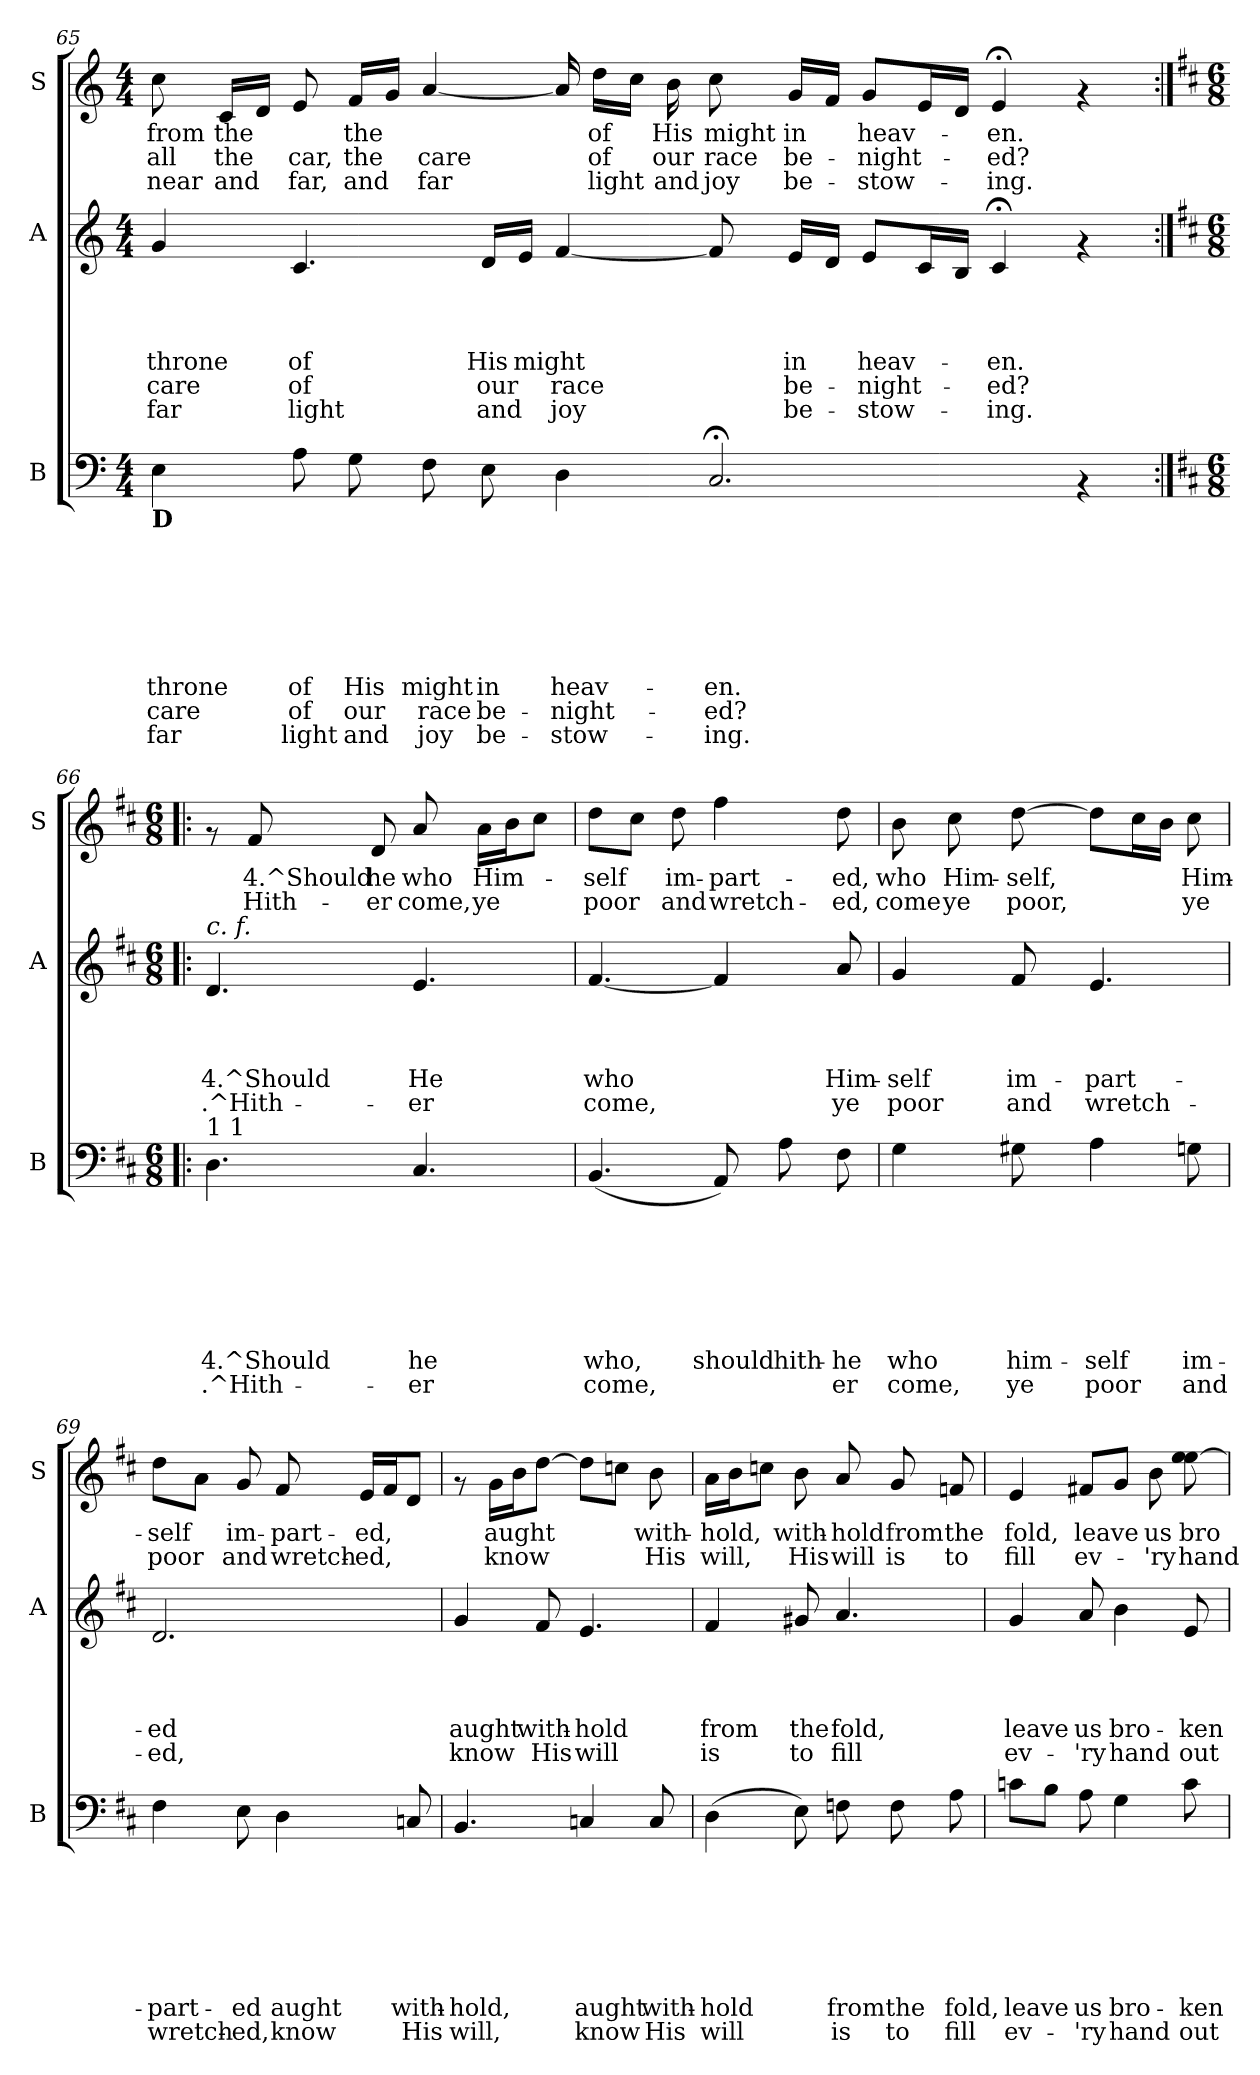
**kern	**text	**text	**text	**text	**text	**text	**text	**text	**text	**kern	**text	**text	**text	**text	**text	**text	**kern	**text	**text	**text
*part3	*part3	*part3	*part3	*part3	*part3	*part3	*part3	*part3	*part3	*part2	*part2	*part2	*part2	*part2	*part2	*part2	*part1	*part1	*part1	*part1
*staff3	*staff3	*staff3	*staff3	*staff3	*staff3	*staff3	*staff3	*staff3	*staff3	*staff2	*staff2	*staff2	*staff2	*staff2	*staff2	*staff2	*staff1	*staff1	*staff1	*staff1
*I"B	*	*	*	*	*	*	*	*	*	*I"A	*	*	*	*	*	*	*I"S	*	*	*
*I'B	*	*	*	*	*	*	*	*	*	*I'A	*	*	*	*	*	*	*I'S	*	*	*
!!LO:LB:g=z
*clefF4	*	*	*	*	*	*	*	*	*	*clefG2	*	*	*	*	*	*	*clefG2	*	*	*
*k[]	*	*	*	*	*	*	*	*	*	*k[]	*	*	*	*	*	*	*k[]	*	*	*
*C:	*	*	*	*	*	*	*	*	*	*C:	*	*	*	*	*	*	*C:	*	*	*
*M4/4	*	*	*	*	*	*	*	*	*	*M4/4	*	*	*	*	*	*	*M4/4	*	*	*
=65	=65	=65	=65	=65	=65	=65	=65	=65	=65	=65	=65	=65	=65	=65	=65	=65	=65	=65	=65	=65
!LO:TX:b:B:t=D	!	!	!	!	!	!	!	!	!	!	!	!	!	!	!	!	!	!	!	!
!	!	!	!	!	!	!	!LO:LY:b:rj	!LO:LY:b:rj	!LO:LY:b:rj	!	!	!	!	!LO:LY:b:rj	!LO:LY:b:rj	!LO:LY:b:rj	!	!LO:LY:b:rj	!LO:LY:b:rj	!LO:LY:b:rj
4E\	.	.	.	.	.	.	throne	care	far	4g/	.	.	.	throne	care	far	8cc\	from	all	near
!	!	!	!	!	!	!	!	!	!	!	!	!	!	!	!	!	!	!LO:LY:b:rj	!LO:LY:b:rj	!LO:LY:b:rj
.	.	.	.	.	.	.	.	.	.	.	.	.	.	.	.	.	16c/LL	the	the	and
.	.	.	.	.	.	.	.	.	.	.	.	.	.	.	.	.	16d/JJ	.	.	.
!	!	!	!	!	!	!	!LO:LY:b:rj	!LO:LY:b:rj	!LO:LY:b:rj	!	!	!	!	!LO:LY:b:rj	!LO:LY:b:rj	!LO:LY:b:rj	!	!	!LO:LY:b:rj	!LO:LY:b:rj
8A\	.	.	.	.	.	.	of	of	light	4.c/	.	.	.	of	of	light	8e/	.	car,	far,
!	!	!	!	!	!	!	!LO:LY:b:rj	!LO:LY:b:rj	!LO:LY:b:rj	!	!	!	!	!	!	!	!	!LO:LY:b:rj	!LO:LY:b:rj	!LO:LY:b:rj
8G\	.	.	.	.	.	.	His	our	and	.	.	.	.	.	.	.	16f/LL	the	the	and
.	.	.	.	.	.	.	.	.	.	.	.	.	.	.	.	.	16g/JJ	.	.	.
!	!	!	!	!	!	!	!LO:LY:b:rj	!LO:LY:b:rj	!LO:LY:b:rj	!	!	!	!	!	!	!	!	!	!LO:LY:b:rj	!LO:LY:b:rj
8F\	.	.	.	.	.	.	might	race	joy	.	.	.	.	.	.	.	[<4a/	.	care	far
!	!	!	!	!	!	!	!LO:LY:b:rj	!LO:LY:b:rj	!LO:LY:b:rj	!	!	!	!	!LO:LY:b:rj	!LO:LY:b:rj	!LO:LY:b:rj	!	!	!	!
8E\	.	.	.	.	.	.	in	be-	be-	16d/LL	.	.	.	His	our	and	.	.	.	.
!	!	!	!	!	!	!	!	!	!	!	!	!	!	!LO:LY:b:rj	!	!	!	!	!	!
.	.	.	.	.	.	.	.	.	.	16e/JJ	.	.	.	might	.	.	.	.	.	.
!	!	!	!	!	!	!	!LO:LY:b:rj	!LO:LY:b:rj	!LO:LY:b:rj	!	!	!	!	!	!LO:LY:b:rj	!LO:LY:b:rj	!	!	!	!
4D\	.	.	.	.	.	.	heav-	-night-	-stow-	[<4f/	.	.	.	.	race	joy	16a/]	.	.	.
!	!	!	!	!	!	!	!	!	!	!	!	!	!	!	!	!	!	!LO:LY:b:rj	!LO:LY:b:rj	!LO:LY:b:rj
.	.	.	.	.	.	.	.	.	.	.	.	.	.	.	.	.	16dd\LL	of	of	light
.	.	.	.	.	.	.	.	.	.	.	.	.	.	.	.	.	16cc\JJ	.	.	.
!	!	!	!	!	!	!	!	!	!	!	!	!	!	!	!	!	!	!LO:LY:b:rj	!LO:LY:b:rj	!LO:LY:b:rj
.	.	.	.	.	.	.	.	.	.	.	.	.	.	.	.	.	16b\	His	our	and
!	!	!	!	!	!	!	!LO:LY:b:rj	!LO:LY:b:rj	!LO:LY:b:rj	!	!	!	!	!	!	!	!	!LO:LY:b:rj	!LO:LY:b:rj	!LO:LY:b:rj
2.C;</	.	.	.	.	.	.	-en.	-ed?	-ing.	8f/]	.	.	.	.	.	.	8cc\	might	race	joy
!	!	!	!	!	!	!	!	!	!	!	!	!	!	!LO:LY:b:rj	!LO:LY:b:rj	!LO:LY:b:rj	!	!LO:LY:b:rj	!LO:LY:b:rj	!LO:LY:b:rj
.	.	.	.	.	.	.	.	.	.	16e/LL	.	.	.	in	be-	be-	16g/LL	in	be-	be-
.	.	.	.	.	.	.	.	.	.	16d/JJ	.	.	.	.	.	.	16f/JJ	.	.	.
!	!	!	!	!	!	!	!	!	!	!	!	!	!	!LO:LY:b:rj	!LO:LY:b:rj	!LO:LY:b:rj	!	!LO:LY:b:rj	!LO:LY:b:rj	!LO:LY:b:rj
.	.	.	.	.	.	.	.	.	.	8e/L	.	.	.	heav-	-night-	-stow-	8g/L	heav-	-night-	-stow-
.	.	.	.	.	.	.	.	.	.	16c/L	.	.	.	.	.	.	16e/L	.	.	.
.	.	.	.	.	.	.	.	.	.	16B/JJ	.	.	.	.	.	.	16d/JJ	.	.	.
!	!	!	!	!	!	!	!	!	!	!	!	!	!	!LO:LY:b:rj	!LO:LY:b:rj	!LO:LY:b:rj	!	!LO:LY:b:rj	!LO:LY:b:rj	!LO:LY:b:rj
.	.	.	.	.	.	.	.	.	.	4c;</	.	.	.	-en.	-ed?	-ing.	4e;</	-en.	-ed?	-ing.
4rAA	.	.	.	.	.	.	.	.	.	4rf	.	.	.	.	.	.	4rf	.	.	.
!!LO:LB:g=z
=66:|!|:	=66:|!|:	=66:|!|:	=66:|!|:	=66:|!|:	=66:|!|:	=66:|!|:	=66:|!|:	=66:|!|:	=66:|!|:	=66:|!|:	=66:|!|:	=66:|!|:	=66:|!|:	=66:|!|:	=66:|!|:	=66:|!|:	=66:|!|:	=66:|!|:	=66:|!|:	=66:|!|:
*k[f#c#]	*	*	*	*	*	*	*	*	*	*k[f#c#]	*	*	*	*	*	*	*k[f#c#]	*	*	*
*D:	*	*	*	*	*	*	*	*	*	*D:	*	*	*	*	*	*	*D:	*	*	*
*M6/8	*	*	*	*	*	*	*	*	*	*M6/8	*	*	*	*	*	*	*M6/8	*	*	*
!	!	!	!	!	!	!	!	!	!	!LO:TX:a:i:t=c. f.	!	!	!	!	!	!	!	!	!	!
!LO:TX:a:t=1 1	!	!	!	!	!	!	!	!	!	!	!	!	!	!	!	!	!	!	!	!
!	!	!	!	!	!	!	!LO:LY:b:rj	!LO:LY:b:rj	!	!	!	!	!	!LO:LY:b:rj	!LO:LY:b:rj	!	!	!	!	!
4.D\	.	.	.	.	.	.	4.^Should	.^Hith-	.	4.d/	.	.	.	4.^Should	.^Hith-	.	8rf	.	.	.
!	!	!	!	!	!	!	!	!	!	!	!	!	!	!	!	!	!	!LO:LY:b:rj	!LO:LY:b:rj	!
.	.	.	.	.	.	.	.	.	.	.	.	.	.	.	.	.	8f#/	4.^Should	Hith-	.
!	!	!	!	!	!	!	!	!	!	!	!	!	!	!	!	!	!	!LO:LY:b:rj	!LO:LY:b:rj	!
.	.	.	.	.	.	.	.	.	.	.	.	.	.	.	.	.	8d/	he	-er	.
!	!	!	!	!	!	!	!LO:LY:b:rj	!LO:LY:b:rj	!	!	!	!	!	!LO:LY:b:rj	!LO:LY:b:rj	!	!	!LO:LY:b:rj	!LO:LY:b:rj	!
4.C#/	.	.	.	.	.	.	he	-er	.	4.e/	.	.	.	He	-er	.	8a/	who	come,	.
!	!	!	!	!	!	!	!	!	!	!	!	!	!	!	!	!	!	!LO:LY:b:rj	!LO:LY:b:rj	!
.	.	.	.	.	.	.	.	.	.	.	.	.	.	.	.	.	16a\LL	Him-	ye	.
.	.	.	.	.	.	.	.	.	.	.	.	.	.	.	.	.	16b\J	.	.	.
.	.	.	.	.	.	.	.	.	.	.	.	.	.	.	.	.	8cc#\J	.	.	.
=67	=67	=67	=67	=67	=67	=67	=67	=67	=67	=67	=67	=67	=67	=67	=67	=67	=67	=67	=67	=67
!	!	!	!	!	!	!	!LO:LY:b:rj	!LO:LY:b:rj	!	!	!	!	!	!LO:LY:b:rj	!LO:LY:b:rj	!	!	!LO:LY:b:rj	!LO:LY:b:rj	!
(<4.BB/	.	.	.	.	.	.	who,	come,	.	[<4.f#/	.	.	.	who	come,	.	8dd\L	-self	poor	.
.	.	.	.	.	.	.	.	.	.	.	.	.	.	.	.	.	8cc#\J	.	.	.
!	!	!	!	!	!	!	!	!	!	!	!	!	!	!	!	!	!	!LO:LY:b:rj	!LO:LY:b:rj	!
.	.	.	.	.	.	.	.	.	.	.	.	.	.	.	.	.	8dd\	im-	and	.
!	!	!	!	!	!	!	!LO:LY:b:rj	!	!	!	!	!	!	!	!	!	!	!LO:LY:b:rj	!LO:LY:b:rj	!
8AA/)	.	.	.	.	.	.	should	.	.	4f#/]	.	.	.	.	.	.	4ff#\	-part-	wretch-	.
!	!	!	!	!	!	!	!LO:LY:b:rj	!	!	!	!	!	!	!	!	!	!	!	!	!
8A\	.	.	.	.	.	.	hith-	.	.	.	.	.	.	.	.	.	.	.	.	.
!	!	!	!	!	!	!	!LO:LY:b:rj	!LO:LY:b:rj	!	!	!	!	!	!LO:LY:b:rj	!LO:LY:b:rj	!	!	!LO:LY:b:rj	!LO:LY:b:rj	!
8F#\	.	.	.	.	.	.	-he	er	.	8a/	.	.	.	Him-	ye	.	8dd\	-ed,	-ed,	.
=68	=68	=68	=68	=68	=68	=68	=68	=68	=68	=68	=68	=68	=68	=68	=68	=68	=68	=68	=68	=68
!	!	!	!	!	!	!	!LO:LY:b:rj	!LO:LY:b:rj	!	!	!	!	!	!LO:LY:b:rj	!LO:LY:b:rj	!	!	!LO:LY:b:rj	!LO:LY:b:rj	!
4G\	.	.	.	.	.	.	who	come,	.	4g/	.	.	.	-self	poor	.	8b\	who	come	.
!	!	!	!	!	!	!	!	!	!	!	!	!	!	!	!	!	!	!LO:LY:b:rj	!LO:LY:b:rj	!
.	.	.	.	.	.	.	.	.	.	.	.	.	.	.	.	.	8cc#\	Him-	ye	.
!	!	!	!	!	!	!	!LO:LY:b:rj	!LO:LY:b:rj	!	!	!	!	!	!LO:LY:b:rj	!LO:LY:b:rj	!	!	!LO:LY:b:rj	!LO:LY:b:rj	!
8G#X\	.	.	.	.	.	.	him-	ye	.	8f#/	.	.	.	im-	and	.	[>8dd\	-self,	poor,	.
!	!	!	!	!	!	!	!LO:LY:b:rj	!LO:LY:b:rj	!	!	!	!	!	!LO:LY:b:rj	!LO:LY:b:rj	!	!	!	!	!
4A\	.	.	.	.	.	.	-self	poor	.	4.e/	.	.	.	-part-	wretch-	.	8dd\L]	.	.	.
.	.	.	.	.	.	.	.	.	.	.	.	.	.	.	.	.	16cc#\L	.	.	.
.	.	.	.	.	.	.	.	.	.	.	.	.	.	.	.	.	16b\JJ	.	.	.
!	!	!	!	!	!	!	!LO:LY:b:rj	!LO:LY:b:rj	!	!	!	!	!	!	!	!	!	!LO:LY:b:rj	!LO:LY:b:rj	!
8Gn\	.	.	.	.	.	.	im-	and	.	.	.	.	.	.	.	.	8cc#\	Him-	ye	.
!!LO:PB:g=z
=69	=69	=69	=69	=69	=69	=69	=69	=69	=69	=69	=69	=69	=69	=69	=69	=69	=69	=69	=69	=69
!	!	!	!	!	!	!	!LO:LY:b:rj	!LO:LY:b:rj	!	!	!	!	!	!LO:LY:b:rj	!LO:LY:b:rj	!	!	!LO:LY:b:rj	!LO:LY:b:rj	!
4F#\	.	.	.	.	.	.	-part-	wretch-	.	2.d/	.	.	.	-ed	-ed,	.	8dd\L	-self	poor	.
.	.	.	.	.	.	.	.	.	.	.	.	.	.	.	.	.	8a\J	.	.	.
!	!	!	!	!	!	!	!LO:LY:b:rj	!LO:LY:b:rj	!	!	!	!	!	!	!	!	!	!LO:LY:b:rj	!LO:LY:b:rj	!
8E\	.	.	.	.	.	.	-ed	-ed,	.	.	.	.	.	.	.	.	8g/	im-	and	.
!	!	!	!	!	!	!	!LO:LY:b:rj	!LO:LY:b:rj	!	!	!	!	!	!	!	!	!	!LO:LY:b:rj	!LO:LY:b:rj	!
4D\	.	.	.	.	.	.	aught	know	.	.	.	.	.	.	.	.	8f#/	-part-	wretch-	.
!	!	!	!	!	!	!	!	!	!	!	!	!	!	!	!	!	!	!LO:LY:b:rj	!LO:LY:b:rj	!
.	.	.	.	.	.	.	.	.	.	.	.	.	.	.	.	.	16e/LL	-ed,	-ed,	.
.	.	.	.	.	.	.	.	.	.	.	.	.	.	.	.	.	16f#/J	.	.	.
!	!	!	!	!	!	!	!LO:LY:b:rj	!LO:LY:b:rj	!	!	!	!	!	!	!	!	!	!	!	!
8Cn/	.	.	.	.	.	.	with-	His	.	.	.	.	.	.	.	.	8d/J	.	.	.
=70	=70	=70	=70	=70	=70	=70	=70	=70	=70	=70	=70	=70	=70	=70	=70	=70	=70	=70	=70	=70
!	!	!	!	!	!	!	!LO:LY:b:rj	!LO:LY:b:rj	!	!	!	!	!	!LO:LY:b:rj	!LO:LY:b:rj	!	!	!	!	!
4.BB/	.	.	.	.	.	.	-hold,	will,	.	4g/	.	.	.	aught	know	.	8rf	.	.	.
!	!	!	!	!	!	!	!	!	!	!	!	!	!	!	!	!	!	!LO:LY:b:rj	!LO:LY:b:rj	!
.	.	.	.	.	.	.	.	.	.	.	.	.	.	.	.	.	16g\LL	aught	know	.
.	.	.	.	.	.	.	.	.	.	.	.	.	.	.	.	.	16b\J	.	.	.
!	!	!	!	!	!	!	!	!	!	!	!	!	!	!LO:LY:b:rj	!LO:LY:b:rj	!	!	!	!	!
.	.	.	.	.	.	.	.	.	.	8f#/	.	.	.	with-	His	.	[>8dd\J	.	.	.
!	!	!	!	!	!	!	!LO:LY:b:rj	!LO:LY:b:rj	!	!	!	!	!	!LO:LY:b:rj	!LO:LY:b:rj	!	!	!	!	!
4Cn/	.	.	.	.	.	.	aught	know	.	4.e/	.	.	.	-hold	will	.	8dd\L]	.	.	.
.	.	.	.	.	.	.	.	.	.	.	.	.	.	.	.	.	8ccn\J	.	.	.
!	!	!	!	!	!	!	!LO:LY:b:rj	!LO:LY:b:rj	!	!	!	!	!	!	!	!	!	!LO:LY:b:rj	!LO:LY:b:rj	!
8C/	.	.	.	.	.	.	with-	His	.	.	.	.	.	.	.	.	8b\	with-	His	.
=71	=71	=71	=71	=71	=71	=71	=71	=71	=71	=71	=71	=71	=71	=71	=71	=71	=71	=71	=71	=71
!	!	!	!	!	!	!	!LO:LY:b:rj	!LO:LY:b:rj	!	!	!	!	!	!LO:LY:b:rj	!LO:LY:b:rj	!	!	!LO:LY:b:rj	!LO:LY:b:rj	!
(>4D\	.	.	.	.	.	.	-hold	will	.	4f#/	.	.	.	from	is	.	16a\LL	-hold,	will,	.
.	.	.	.	.	.	.	.	.	.	.	.	.	.	.	.	.	16b\J	.	.	.
.	.	.	.	.	.	.	.	.	.	.	.	.	.	.	.	.	8ccn\J	.	.	.
!	!	!	!	!	!	!	!	!	!	!	!	!	!	!LO:LY:b:rj	!LO:LY:b:rj	!	!	!LO:LY:b:rj	!LO:LY:b:rj	!
8E\)	.	.	.	.	.	.	.	.	.	8g#X/	.	.	.	the	to	.	8b\	with-	His	.
!	!	!	!	!	!	!	!LO:LY:b:rj	!LO:LY:b:rj	!	!	!	!	!	!LO:LY:b:rj	!LO:LY:b:rj	!	!	!LO:LY:b:rj	!LO:LY:b:rj	!
8Fn\	.	.	.	.	.	.	from	is	.	4.a/	.	.	.	fold,	fill	.	8a/	-hold	will	.
!	!	!	!	!	!	!	!LO:LY:b:rj	!LO:LY:b:rj	!	!	!	!	!	!	!	!	!	!LO:LY:b:rj	!LO:LY:b:rj	!
8F\	.	.	.	.	.	.	the	to	.	.	.	.	.	.	.	.	8g/	from	is	.
!	!	!	!	!	!	!	!LO:LY:b:rj	!LO:LY:b:rj	!	!	!	!	!	!	!	!	!	!LO:LY:b:rj	!LO:LY:b:rj	!
8A\	.	.	.	.	.	.	fold,	fill	.	.	.	.	.	.	.	.	8fn/	the	to	.
!!LO:LB:g=z
=72	=72	=72	=72	=72	=72	=72	=72	=72	=72	=72	=72	=72	=72	=72	=72	=72	=72	=72	=72	=72
!	!	!	!	!	!	!	!LO:LY:b:rj	!LO:LY:b:rj	!	!	!	!	!	!LO:LY:b:rj	!LO:LY:b:rj	!	!	!LO:LY:b:rj	!LO:LY:b:rj	!
8cn\L	.	.	.	.	.	.	leave	ev-	.	4g/	.	.	.	leave	ev-	.	4e/	fold,	fill	.
8B\J	.	.	.	.	.	.	.	.	.	.	.	.	.	.	.	.	.	.	.	.
!	!	!	!	!	!	!	!LO:LY:b:rj	!LO:LY:b:rj	!	!	!	!	!	!LO:LY:b:rj	!LO:LY:b:rj	!	!	!LO:LY:b:rj	!LO:LY:b:rj	!
8A\	.	.	.	.	.	.	us	-'ry	.	8a/	.	.	.	us	-'ry	.	8f#X/L	leave	ev-	.
!	!	!	!	!	!	!	!LO:LY:b:rj	!LO:LY:b:rj	!	!	!	!	!	!LO:LY:b:rj	!LO:LY:b:rj	!	!	!	!	!
4G\	.	.	.	.	.	.	bro-	hand	.	4b\	.	.	.	bro-	hand	.	8g/J	.	.	.
!	!	!	!	!	!	!	!	!	!	!	!	!	!	!	!	!	!	!LO:LY:b:rj	!LO:LY:b:rj	!
.	.	.	.	.	.	.	.	.	.	.	.	.	.	.	.	.	8b\	us	-'ry	.
!	!	!	!	!	!	!	!LO:LY:b:rj	!LO:LY:b:rj	!	!	!	!	!	!LO:LY:b:rj	!LO:LY:b:rj	!	!	!LO:LY:b:rj	!LO:LY:b:rj	!
8c\	.	.	.	.	.	.	-ken-	out-	.	8e/	.	.	.	-ken-	out-	.	8ee\ [>8ee\	bro-	hand	.
=	=	=	=	=	=	=	=	=	=	=	=	=	=	=	=	=	=	=	=	=
*-	*-	*-	*-	*-	*-	*-	*-	*-	*-	*-	*-	*-	*-	*-	*-	*-	*-	*-	*-	*-
